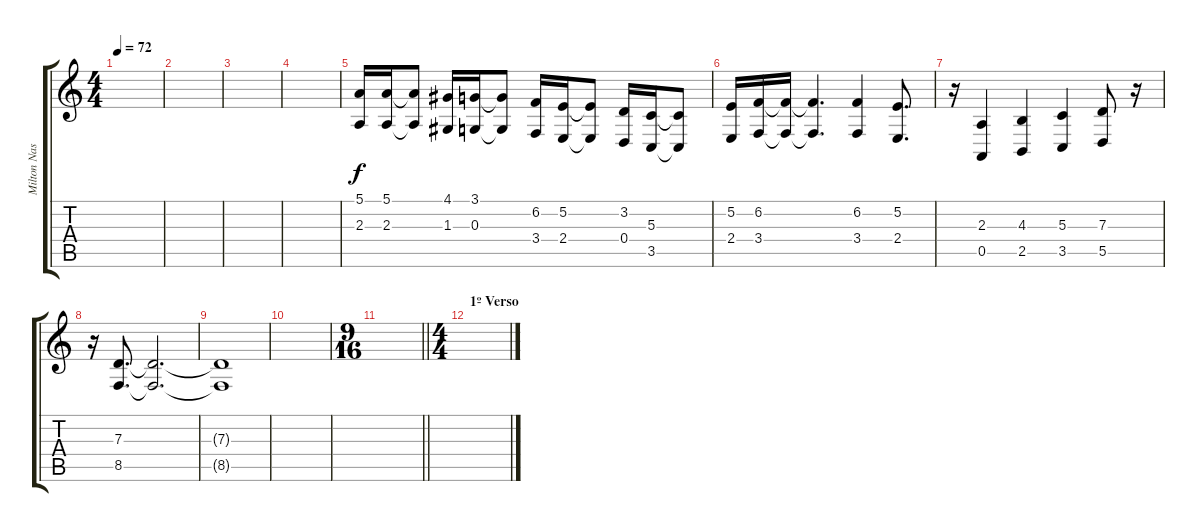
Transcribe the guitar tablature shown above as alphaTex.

\track ("Milton Nascimento" "Milton Nas") {instrument synthvoice}
\staff {score tabs}
\tuning (E4 B3 G3 D3 A2 E2) {hide}
\ts (4 4)
\tempo 72
\clef g2
\ks c
|
|
|
|
(5.1 2.3).16 (5.1 2.3).16 (5.1{t} 2.3{t}).8 (4.1 1.3).16 (3.1 0.3).16 (3.1{t} 0.3{t}).8 (6.2 3.4).16 (5.2 2.4).16 (5.2{t} 2.4{t}).8 (3.2 0.4).16 (5.3 3.5).16 (5.3{t} 3.5{t}).8 |
(5.2 2.4).16 (6.2 3.4).16 (6.2{t} 3.4{t}).16 (6.2{t} 3.4{t}).4{d} (6.2 3.4).4 (5.2 2.4).8{d} |
r.16 (2.3 0.5).4 (4.3 2.5).4 (5.3 3.5).4 (7.3 5.5).8 r.16 |
r.16 (7.3 8.5).8{d} (7.3{t} 8.5{t}).2{d} |
(7.3{t} 8.5{t}).1 |
|
\ts (9 16)
\barLineRight lightlight
|
\ts (4 4)
\section ("" "1º Verso")
